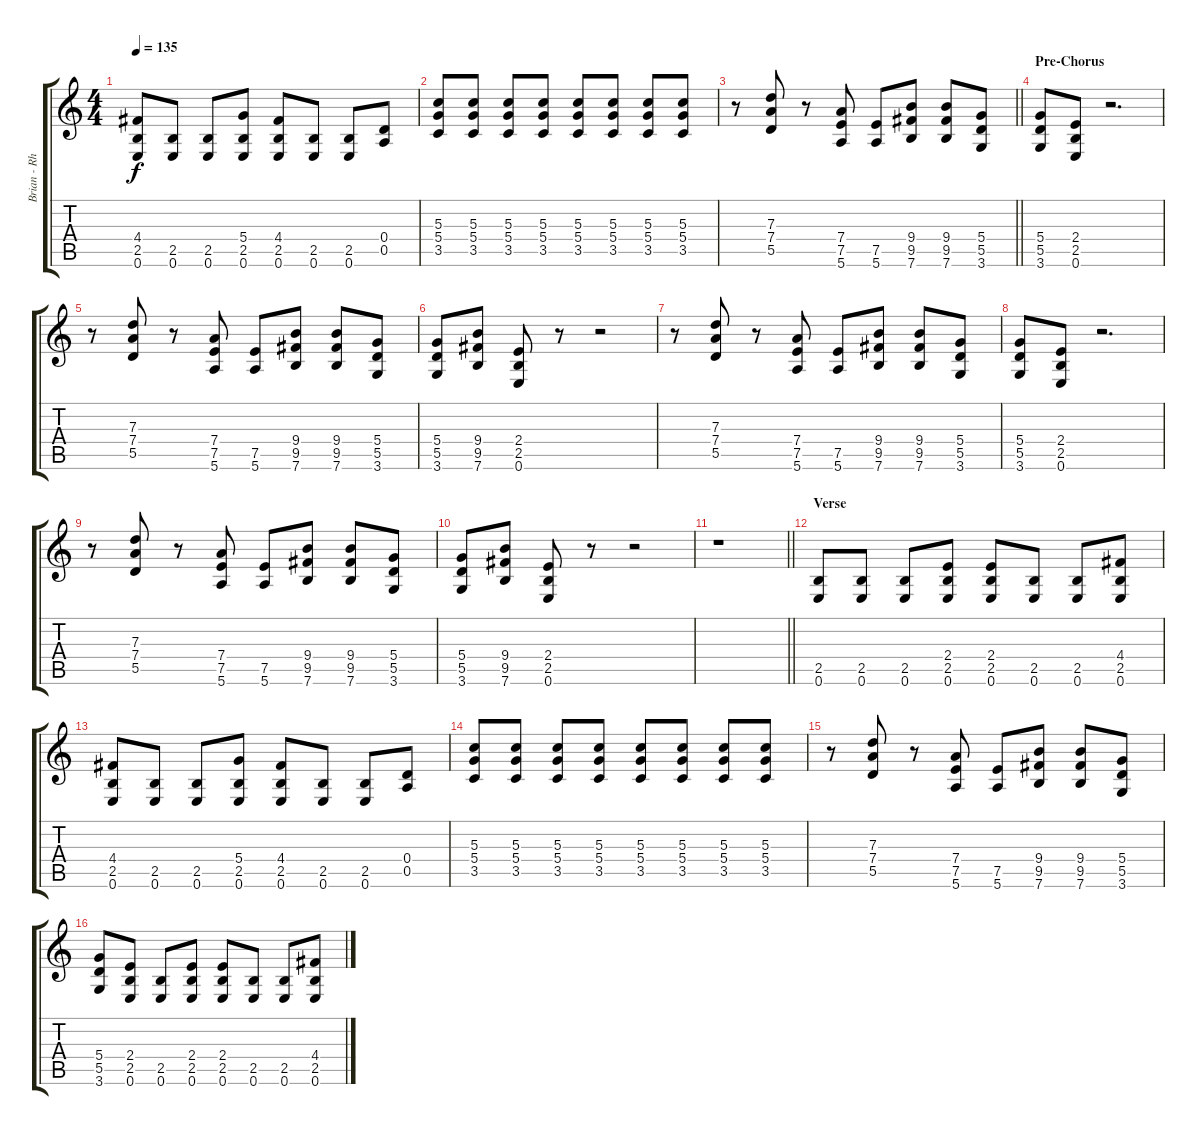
\track ("Brian - Rhythm Guitar" "Brian - Rh") {instrument electricguitarjazz}
\staff {score tabs}
\tuning (E4 B3 G3 D3 A2 E2) {hide}
\ts (4 4)
\tempo 135
\clef g2
\ks c
(4.4 2.5 0.6).8{dy f} (2.5 0.6).8 (2.5 0.6).8 (5.4 2.5 0.6).8 (4.4 2.5 0.6).8 (2.5 0.6).8 (2.5 0.6).8 (0.4 0.5).8 |
(5.3 5.4 3.5).8 (5.3 5.4 3.5).8 (5.3 5.4 3.5).8 (5.3 5.4 3.5).8 (5.3 5.4 3.5).8 (5.3 5.4 3.5).8 (5.3 5.4 3.5).8 (5.3 5.4 3.5).8 |
\barLineRight lightlight
r.8 (7.3 7.4 5.5).8 r.8 (7.4 7.5 5.6).8 (7.5 5.6).8 (9.4 9.5 7.6).8 (9.4 9.5 7.6).8 (5.4 5.5 3.6).8 |
\section ("" "Pre-Chorus")
(5.4 5.5 3.6).8 (2.4 2.5 0.6).8 r.2{d} |
r.8 (7.3 7.4 5.5).8 r.8 (7.4 7.5 5.6).8 (7.5 5.6).8 (9.4 9.5 7.6).8 (9.4 9.5 7.6).8 (5.4 5.5 3.6).8 |
(5.4 5.5 3.6).8 (9.4 9.5 7.6).8 (2.4 2.5 0.6).8 r.8 r.2 |
r.8 (7.3 7.4 5.5).8 r.8 (7.4 7.5 5.6).8 (7.5 5.6).8 (9.4 9.5 7.6).8 (9.4 9.5 7.6).8 (5.4 5.5 3.6).8 |
(5.4 5.5 3.6).8 (2.4 2.5 0.6).8 r.2{d} |
r.8 (7.3 7.4 5.5).8 r.8 (7.4 7.5 5.6).8 (7.5 5.6).8 (9.4 9.5 7.6).8 (9.4 9.5 7.6).8 (5.4 5.5 3.6).8 |
(5.4 5.5 3.6).8 (9.4 9.5 7.6).8 (2.4 2.5 0.6).8 r.8 r.2 |
\barLineRight lightlight
r.1 |
\section ("" "Verse")
(2.5 0.6).8 (2.5 0.6).8 (2.5 0.6).8 (2.4 2.5 0.6).8 (2.4 2.5 0.6).8 (2.5 0.6).8 (2.5 0.6).8 (4.4 2.5 0.6).8 |
(4.4 2.5 0.6).8 (2.5 0.6).8 (2.5 0.6).8 (5.4 2.5 0.6).8 (4.4 2.5 0.6).8 (2.5 0.6).8 (2.5 0.6).8 (0.4 0.5).8 |
(5.3 5.4 3.5).8 (5.3 5.4 3.5).8 (5.3 5.4 3.5).8 (5.3 5.4 3.5).8 (5.3 5.4 3.5).8 (5.3 5.4 3.5).8 (5.3 5.4 3.5).8 (5.3 5.4 3.5).8 |
r.8 (7.3 7.4 5.5).8 r.8 (7.4 7.5 5.6).8 (7.5 5.6).8 (9.4 9.5 7.6).8 (9.4 9.5 7.6).8 (5.4 5.5 3.6).8 |
(5.4 5.5 3.6).8 (2.4 2.5 0.6).8 (2.5 0.6).8 (2.4 2.5 0.6).8 (2.4 2.5 0.6).8 (2.5 0.6).8 (2.5 0.6).8 (4.4 2.5 0.6).8
